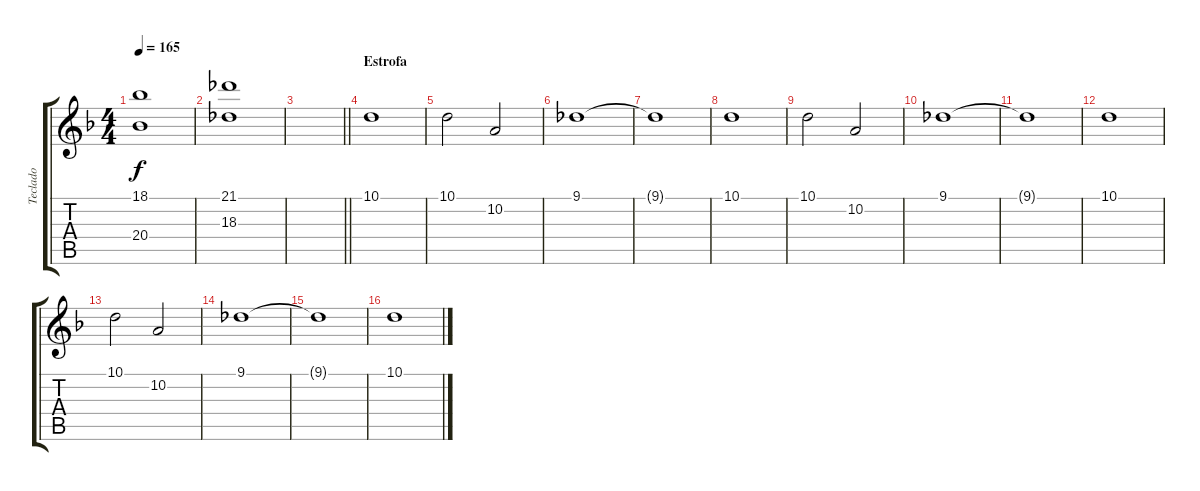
\track ("Teclado" "Teclado") {instrument stringensemble1}
\staff {score tabs}
\tuning (E4 B3 G3 D3 A2 D2) {hide}
\ts (4 4)
\tempo 165
\clef g2
\ks f
(18.1 20.4).1{dy f} |
(21.1 18.3).1 |
\barLineRight lightlight
|
\section ("" "Estrofa")
10.1.1 |
10.1.2 10.2.2 |
9.1.1 |
9.1{t}.1 |
10.1.1 |
10.1.2 10.2.2 |
9.1.1 |
9.1{t}.1 |
10.1.1 |
10.1.2 10.2.2 |
9.1.1 |
9.1{t}.1 |
10.1.1
